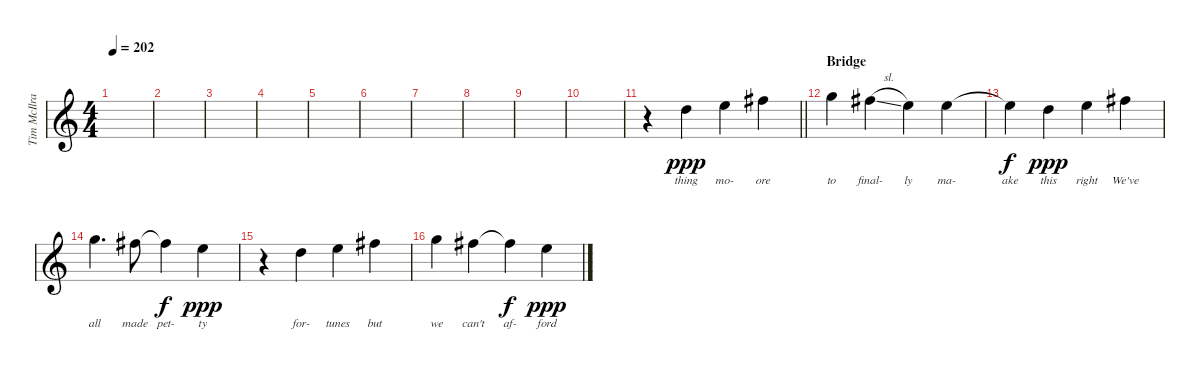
\track ("Tim McIlrath - Vocals" "Tim McIlra") {instrument distortionguitar}
\staff {score}
\tuning (E4 B3 G3 D3 A2 E2) {hide}
\ts (4 4)
\tempo 202
\clef g2
\ks c
|
|
|
|
|
|
|
|
|
|
\barLineRight lightlight
r.4 3.2.4{lyrics (0 "thing") lyrics (1 "") lyrics (2 "") lyrics (3 "") lyrics (4 "") dy ppp} 5.2.4{lyrics (0 "mo-") lyrics (1 "") lyrics (2 "") lyrics (3 "") lyrics (4 "")} 7.2.4{lyrics (0 "ore") lyrics (1 "") lyrics (2 "") lyrics (3 "") lyrics (4 "")} |
\section ("" "Bridge")
8.2.4{lyrics (0 "to") lyrics (1 "") lyrics (2 "") lyrics (3 "") lyrics (4 "")} 7.2{sl}.4{lyrics (0 "final-") lyrics (1 "") lyrics (2 "") lyrics (3 "") lyrics (4 "")} 5.2.4{lyrics (0 "ly") lyrics (1 "") lyrics (2 "") lyrics (3 "") lyrics (4 "")} 5.2.4{lyrics (0 "ma-") lyrics (1 "") lyrics (2 "") lyrics (3 "") lyrics (4 "")} |
5.2{t}.4{lyrics (0 "ake") lyrics (1 "") lyrics (2 "") lyrics (3 "") lyrics (4 "") dy f} 3.2.4{lyrics (0 "this") lyrics (1 "") lyrics (2 "") lyrics (3 "") lyrics (4 "") dy ppp} 5.2.4{lyrics (0 "right") lyrics (1 "") lyrics (2 "") lyrics (3 "") lyrics (4 "")} 7.2.4{lyrics (0 "We've") lyrics (1 "") lyrics (2 "") lyrics (3 "") lyrics (4 "")} |
8.2.4{d lyrics (0 "all") lyrics (1 "") lyrics (2 "") lyrics (3 "") lyrics (4 "")} 7.2.8{lyrics (0 "made") lyrics (1 "") lyrics (2 "") lyrics (3 "") lyrics (4 "")} 7.2{t}.4{lyrics (0 "pet-") lyrics (1 "") lyrics (2 "") lyrics (3 "") lyrics (4 "") dy f} 5.2.4{lyrics (0 "ty") lyrics (1 "") lyrics (2 "") lyrics (3 "") lyrics (4 "") dy ppp} |
r.4 3.2.4{lyrics (0 "for-") lyrics (1 "") lyrics (2 "") lyrics (3 "") lyrics (4 "")} 5.2.4{lyrics (0 "tunes") lyrics (1 "") lyrics (2 "") lyrics (3 "") lyrics (4 "")} 7.2.4{lyrics (0 "but") lyrics (1 "") lyrics (2 "") lyrics (3 "") lyrics (4 "")} |
8.2.4{lyrics (0 "we") lyrics (1 "") lyrics (2 "") lyrics (3 "") lyrics (4 "")} 7.2.4{lyrics (0 "can't") lyrics (1 "") lyrics (2 "") lyrics (3 "") lyrics (4 "")} 7.2{t}.4{lyrics (0 "af-") lyrics (1 "") lyrics (2 "") lyrics (3 "") lyrics (4 "") dy f} 5.2{sl}.4{lyrics (0 "ford") lyrics (1 "") lyrics (2 "") lyrics (3 "") lyrics (4 "") dy ppp}
